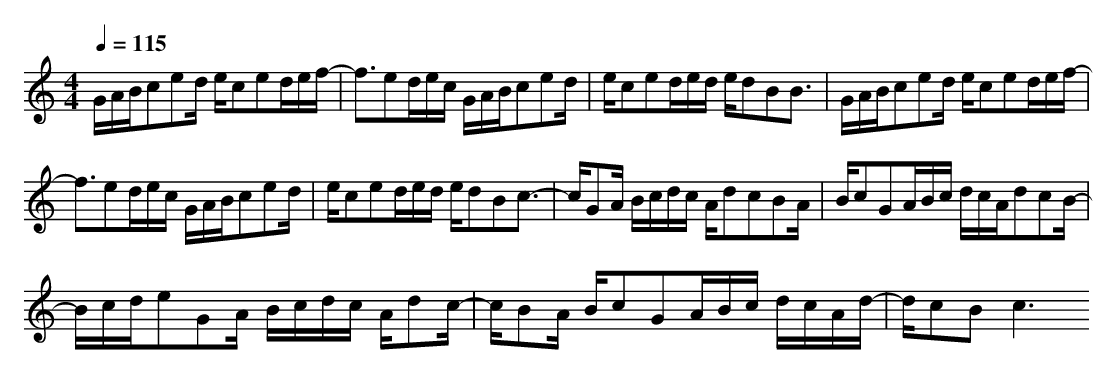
X:1
T:
M: 4/4
L: 1/8
Q:1/4=115
K:C % 0 sharps
G/2A/2B/2ced/2 e/2ced/2e/2f/2-|f3/2ed/2e/2c/2 G/2A/2B/2ced/2|e/2ced/2e/2d/2 e/2dBB3/2|G/2A/2B/2ced/2 e/2ced/2e/2f/2-|
f3/2ed/2e/2c/2 G/2A/2B/2ced/2|e/2ced/2e/2d/2 e/2dBc3/2-|c/2GA/2 B/2c/2d/2c/2 A/2dcBA/2|B/2cGA/2B/2c/2 d/2c/2A/2dcB/2-|
B/2c/2d/2eGA/2 B/2c/2d/2c/2 A/2dc/2-|c/2BA/2 B/2cGA/2B/2c/2 d/2c/2A/2d/2-|d/2cB2<c2
